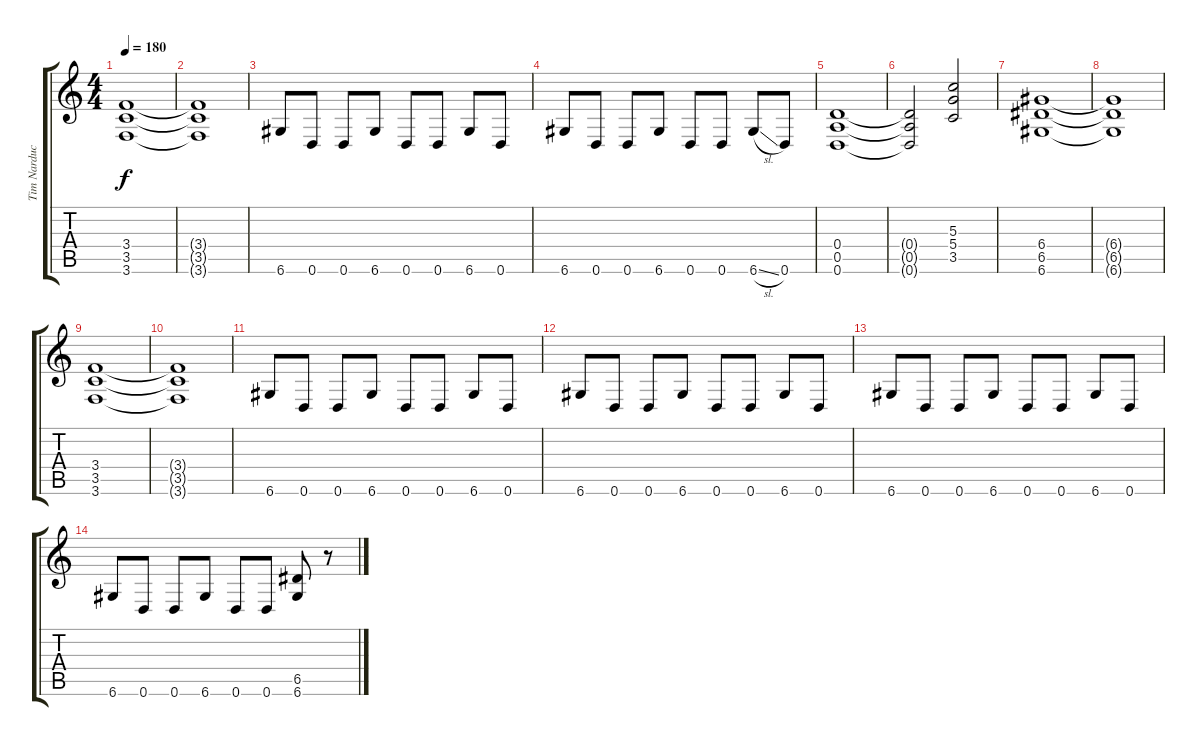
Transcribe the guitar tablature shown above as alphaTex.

\track ("Tim Narducci" "Tim Narduc") {instrument distortionguitar}
\staff {score tabs}
\tuning (E4 B3 G3 D3 A2 D2) {hide}
\ts (4 4)
\tempo 180
\clef g2
\ks c
(3.4 3.5 3.6).1{dy f} |
(3.4{t} 3.5{t} 3.6{t}).1 |
6.6.8 0.6.8 0.6.8 6.6.8 0.6.8 0.6.8 6.6.8 0.6.8 |
6.6.8 0.6.8 0.6.8 6.6.8 0.6.8 0.6.8 6.6{sl}.8 0.6.8 |
(0.4 0.5 0.6).1 |
(0.4{t} 0.5{t} 0.6{t}).2 (5.3 5.4 3.5).2 |
(6.4 6.5 6.6).1 |
(6.4{t} 6.5{t} 6.6{t}).1 |
(3.4 3.5 3.6).1 |
(3.4{t} 3.5{t} 3.6{t}).1 |
6.6.8 0.6.8 0.6.8 6.6.8 0.6.8 0.6.8 6.6.8 0.6.8 |
6.6.8 0.6.8 0.6.8 6.6.8 0.6.8 0.6.8 6.6.8 0.6.8 |
6.6.8 0.6.8 0.6.8 6.6.8 0.6.8 0.6.8 6.6.8 0.6.8 |
6.6.8 0.6.8 0.6.8 6.6.8 0.6.8 0.6.8 (6.5 6.6).8 r.8
